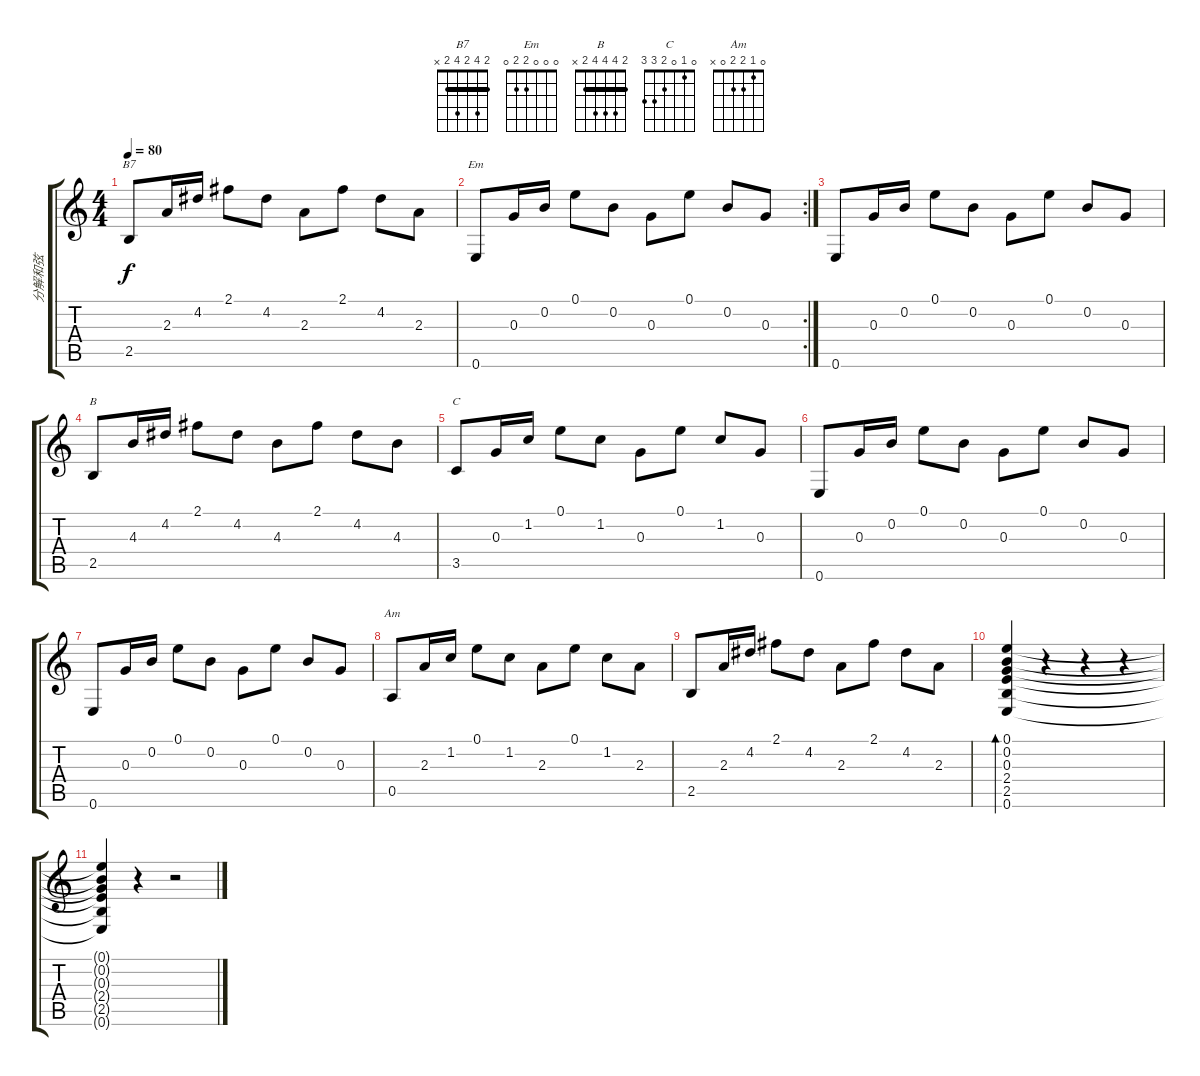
\track ("分解和弦" "分解和弦") {instrument electricguitarclean}
\staff {score tabs}
\tuning (E4 B3 G3 D3 A2 E2) {hide}
\chord ("B7" 2 4 2 4 2 x) {barre 2}
\chord ("Em" 0 0 0 2 2 0)
\chord ("B" 2 4 4 4 2 x) {barre 2}
\chord ("C" 0 1 0 2 3 3)
\chord ("Am" 0 1 2 2 0 x)
\ts (4 4)
\tempo 80
\clef g2
\ks c
2.5.8{ch "B7" dy f} 2.3.16 4.2.16 2.1.8 4.2.8 2.3.8 2.1.8 4.2.8 2.3.8 |
\rc 2
0.6.8{ch "Em"} 0.3.16 0.2.16 0.1.8 0.2.8 0.3.8 0.1.8 0.2.8 0.3.8 |
0.6.8 0.3.16 0.2.16 0.1.8 0.2.8 0.3.8 0.1.8 0.2.8 0.3.8 |
2.5.8{ch "B"} 4.3.16 4.2.16 2.1.8 4.2.8 4.3.8 2.1.8 4.2.8 4.3.8 |
3.5.8{ch "C"} 0.3.16 1.2.16 0.1.8 1.2.8 0.3.8 0.1.8 1.2.8 0.3.8 |
0.6.8 0.3.16 0.2.16 0.1.8 0.2.8 0.3.8 0.1.8 0.2.8 0.3.8 |
0.6.8 0.3.16 0.2.16 0.1.8 0.2.8 0.3.8 0.1.8 0.2.8 0.3.8 |
0.5.8{ch "Am"} 2.3.16 1.2.16 0.1.8 1.2.8 2.3.8 0.1.8 1.2.8 2.3.8 |
2.5.8 2.3.16 4.2.16 2.1.8 4.2.8 2.3.8 2.1.8 4.2.8 2.3.8 |
(0.1 0.2 0.3 2.4 2.5 0.6).4{bd 480} r.4 r.4 r.4 |
(0.1{t} 0.2{t} 0.3{t} 2.4{t} 2.5{t} 0.6{t}).4 r.4 r.2
